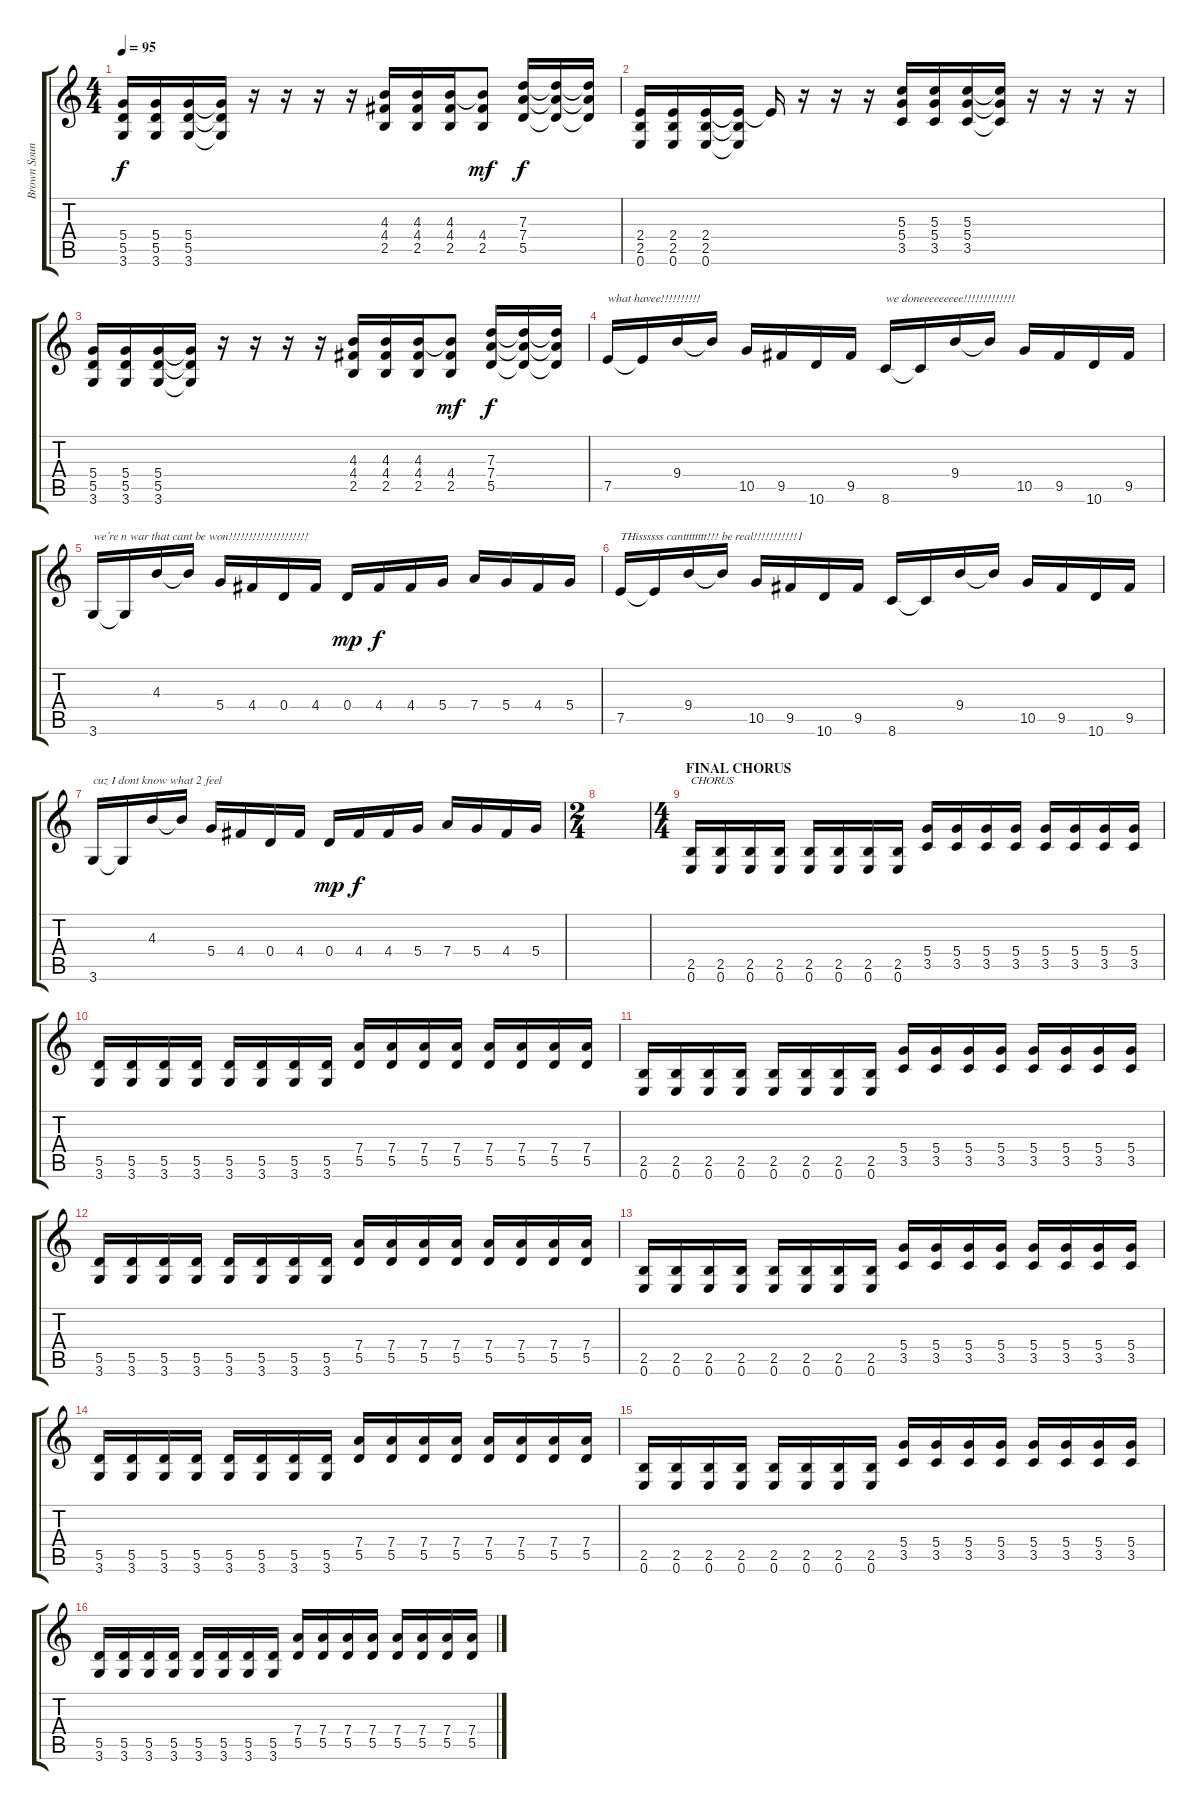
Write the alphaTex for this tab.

\track ("Brown Sound" "Brown Soun") {instrument distortionguitar}
\staff {score tabs}
\tuning (E4 B3 G3 D3 A2 E2) {hide}
\ts (4 4)
\tempo 95
\clef g2
\ks c
(5.4 5.5 3.6).16{dy f} (5.4 5.5 3.6).16 (5.4 5.5 3.6).16 (5.4{t} 5.5{t} 3.6{t}).16 r.16 r.16 r.16 r.16 (4.3 4.4 2.5).16 (4.3 4.4 2.5).16 (4.3 4.4 2.5).16 (4.3{t} 4.4 2.5).8{dy mf} (7.3 7.4 5.5).16{dy f} (7.3{t} 7.4{t} 5.5{t}).16 (7.3{t} 7.4{t} 5.5{t}).16 |
(2.4 2.5 0.6).16 (2.4 2.5 0.6).16 (2.4 2.5 0.6).16 (2.4{t} 2.5{t} 0.6{t}).16 2.4{t}.16 r.16 r.16 r.16 (5.3 5.4 3.5).16 (5.3 5.4 3.5).16 (5.3 5.4 3.5).16 (5.3{t} 5.4{t} 3.5{t}).16 r.16 r.16 r.16 r.16 |
(5.4 5.5 3.6).16 (5.4 5.5 3.6).16 (5.4 5.5 3.6).16 (5.4{t} 5.5{t} 3.6{t}).16 r.16 r.16 r.16 r.16 (4.3 4.4 2.5).16 (4.3 4.4 2.5).16 (4.3 4.4 2.5).16 (4.3{t} 4.4 2.5).8{dy mf} (7.3 7.4 5.5).16{dy f} (7.3{t} 7.4{t} 5.5{t}).16 (7.3{t} 7.4{t} 5.5{t}).16 |
7.5.16{txt "what havee!!!!!!!!!!"} 7.5{t}.16 9.4.16 9.4{t}.16 10.5.16 9.5.16 10.6.16 9.5.16 8.6.16{txt "we doneeeeeeeee!!!!!!!!!!!!!"} 8.6{t}.16 9.4.16 9.4{t}.16 10.5.16 9.5.16 10.6.16 9.5.16 |
3.6.16{txt "we´re n war that cant be won!!!!!!!!!!!!!!!!!!!!"} 3.6{t}.16 4.3.16 4.3{t}.16 5.4.16 4.4.16 0.4.16 4.4.16 0.4.16{dy mp} 4.4.16{dy f} 4.4.16 5.4.16 7.4.16 5.4.16 4.4.16 5.4.16 |
7.5.16{txt "THissssss cantttttttt!!! be real!!!!!!!!!!!1"} 7.5{t}.16 9.4.16 9.4{t}.16 10.5.16 9.5.16 10.6.16 9.5.16 8.6.16 8.6{t}.16 9.4.16 9.4{t}.16 10.5.16 9.5.16 10.6.16 9.5.16 |
3.6.16{txt "cuz I dont know what 2 feel"} 3.6{t}.16 4.3.16 4.3{t}.16 5.4.16 4.4.16 0.4.16 4.4.16 0.4.16{dy mp} 4.4.16{dy f} 4.4.16 5.4.16 7.4.16 5.4.16 4.4.16 5.4.16 |
\ts (2 4)
|
\ts (4 4)
\section ("" "FINAL CHORUS")
(2.5 0.6).16{txt "CHORUS"} (2.5 0.6).16 (2.5 0.6).16 (2.5 0.6).16 (2.5 0.6).16 (2.5 0.6).16 (2.5 0.6).16 (2.5 0.6).16 (5.4 3.5).16 (5.4 3.5).16 (5.4 3.5).16 (5.4 3.5).16 (5.4 3.5).16 (5.4 3.5).16 (5.4 3.5).16 (5.4 3.5).16 |
(5.5 3.6).16 (5.5 3.6).16 (5.5 3.6).16 (5.5 3.6).16 (5.5 3.6).16 (5.5 3.6).16 (5.5 3.6).16 (5.5 3.6).16 (7.4 5.5).16 (7.4 5.5).16 (7.4 5.5).16 (7.4 5.5).16 (7.4 5.5).16 (7.4 5.5).16 (7.4 5.5).16 (7.4 5.5).16 |
(2.5 0.6).16 (2.5 0.6).16 (2.5 0.6).16 (2.5 0.6).16 (2.5 0.6).16 (2.5 0.6).16 (2.5 0.6).16 (2.5 0.6).16 (5.4 3.5).16 (5.4 3.5).16 (5.4 3.5).16 (5.4 3.5).16 (5.4 3.5).16 (5.4 3.5).16 (5.4 3.5).16 (5.4 3.5).16 |
(5.5 3.6).16 (5.5 3.6).16 (5.5 3.6).16 (5.5 3.6).16 (5.5 3.6).16 (5.5 3.6).16 (5.5 3.6).16 (5.5 3.6).16 (7.4 5.5).16 (7.4 5.5).16 (7.4 5.5).16 (7.4 5.5).16 (7.4 5.5).16 (7.4 5.5).16 (7.4 5.5).16 (7.4 5.5).16 |
(2.5 0.6).16 (2.5 0.6).16 (2.5 0.6).16 (2.5 0.6).16 (2.5 0.6).16 (2.5 0.6).16 (2.5 0.6).16 (2.5 0.6).16 (5.4 3.5).16 (5.4 3.5).16 (5.4 3.5).16 (5.4 3.5).16 (5.4 3.5).16 (5.4 3.5).16 (5.4 3.5).16 (5.4 3.5).16 |
(5.5 3.6).16 (5.5 3.6).16 (5.5 3.6).16 (5.5 3.6).16 (5.5 3.6).16 (5.5 3.6).16 (5.5 3.6).16 (5.5 3.6).16 (7.4 5.5).16 (7.4 5.5).16 (7.4 5.5).16 (7.4 5.5).16 (7.4 5.5).16 (7.4 5.5).16 (7.4 5.5).16 (7.4 5.5).16 |
(2.5 0.6).16 (2.5 0.6).16 (2.5 0.6).16 (2.5 0.6).16 (2.5 0.6).16 (2.5 0.6).16 (2.5 0.6).16 (2.5 0.6).16 (5.4 3.5).16 (5.4 3.5).16 (5.4 3.5).16 (5.4 3.5).16 (5.4 3.5).16 (5.4 3.5).16 (5.4 3.5).16 (5.4 3.5).16 |
(5.5 3.6).16 (5.5 3.6).16 (5.5 3.6).16 (5.5 3.6).16 (5.5 3.6).16 (5.5 3.6).16 (5.5 3.6).16 (5.5 3.6).16 (7.4 5.5).16 (7.4 5.5).16 (7.4 5.5).16 (7.4 5.5).16 (7.4 5.5).16 (7.4 5.5).16 (7.4 5.5).16 (7.4 5.5).16
